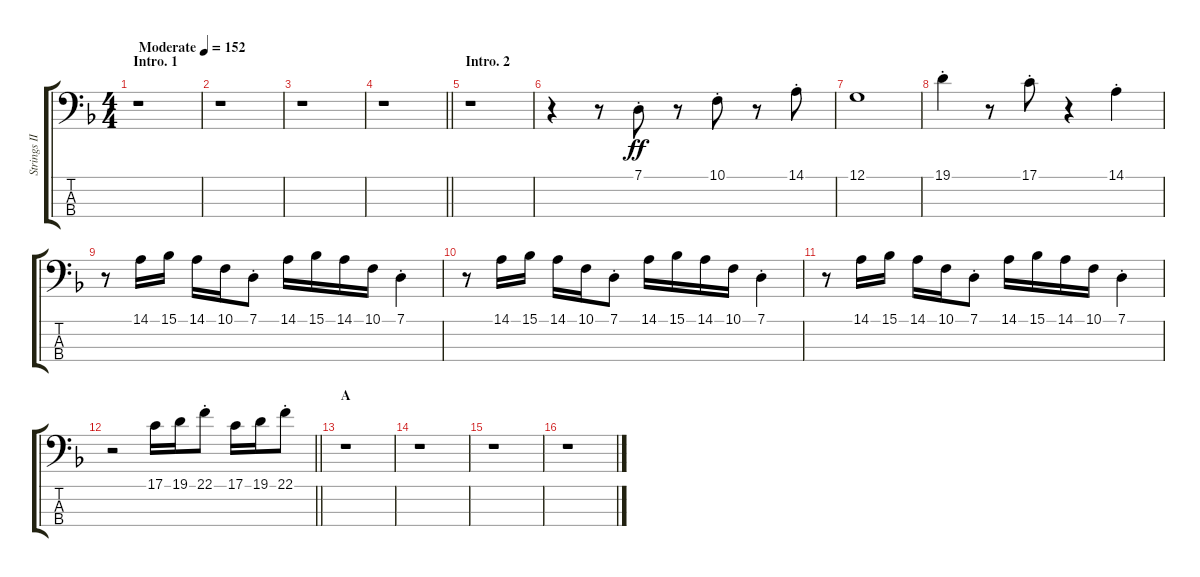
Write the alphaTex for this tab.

\track ("Strings II" "Strings II") {instrument stringensemble1}
\staff {score tabs}
\tuning (G2 D2 A1 E1) {hide}
\ts (4 4)
\section ("" "Intro. 1")
\tempo (152 "Moderate")
\clef f4
\ks f
r.1{dy ff instrument stringensemble1} |
r.1 |
r.1 |
\barLineRight lightlight
r.1 |
\section ("" "Intro. 2")
r.1 |
r.4 r.8 7.1{st}.8 r.8 10.1{st}.8 r.8 14.1{st}.8 |
12.1.1 |
19.1{st}.4 r.8 17.1{st}.8 r.4 14.1{st}.4 |
r.8 14.1.16 15.1.16 14.1.16 10.1.16 7.1{st}.8 14.1.16 15.1.16 14.1.16 10.1.16 7.1{st}.4 |
r.8 14.1.16 15.1.16 14.1.16 10.1.16 7.1{st}.8 14.1.16 15.1.16 14.1.16 10.1.16 7.1{st}.4 |
r.8 14.1.16 15.1.16 14.1.16 10.1.16 7.1{st}.8 14.1.16 15.1.16 14.1.16 10.1.16 7.1{st}.4 |
\barLineRight lightlight
r.2 17.1.16 19.1.16 22.1{st}.8 17.1.16 19.1.16 22.1{st}.8 |
\section ("" "A")
r.1 |
r.1 |
r.1 |
r.1
